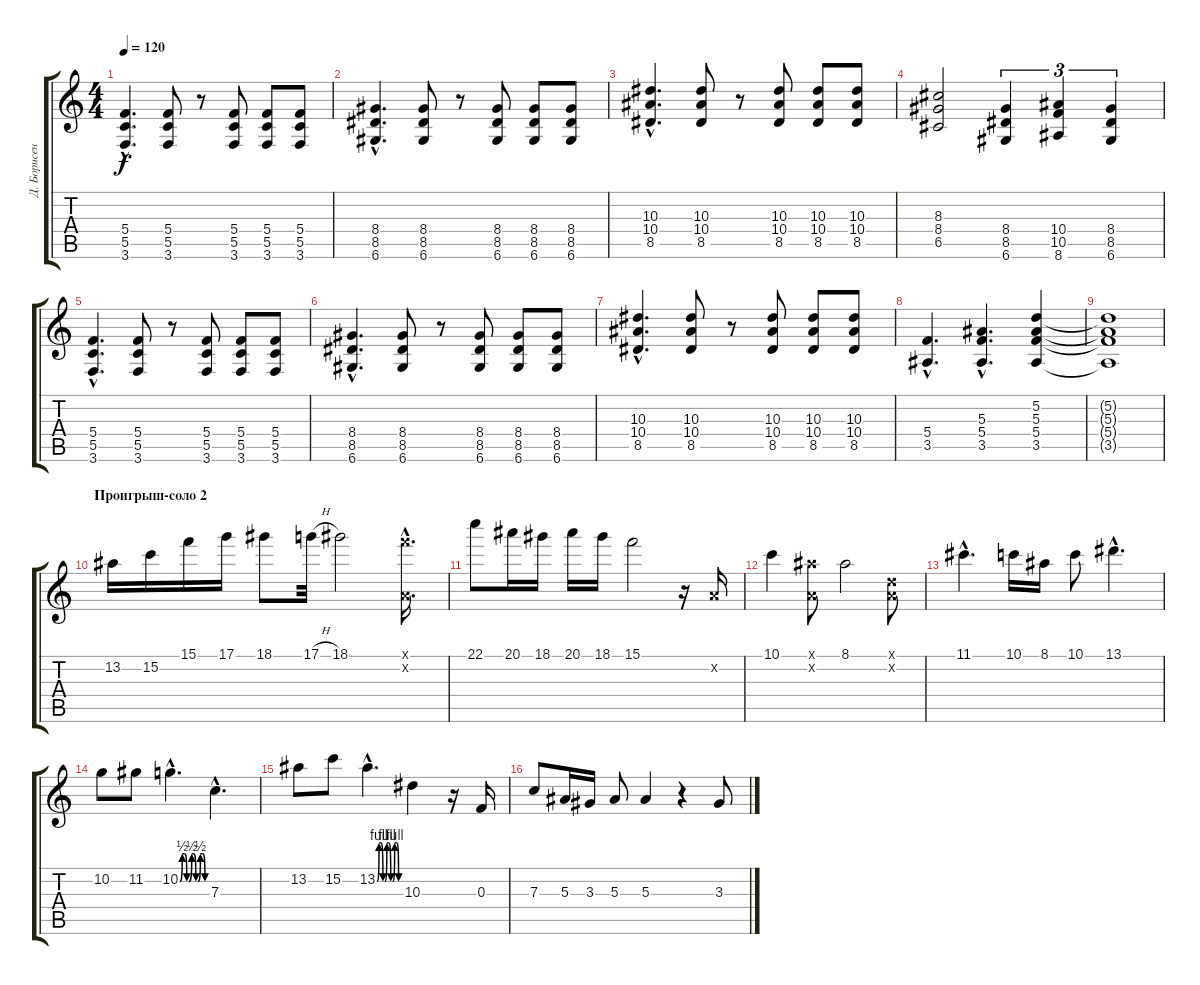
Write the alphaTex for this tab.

\track ("Д. Борисенков" "Д. Борисен") {instrument distortionguitar}
\staff {score tabs}
\tuning (D4 A3 F3 C3 G2 D2) {hide}
\ts (4 4)
\tempo 120
\clef g2
\ks c
(5.4{hac} 5.5{hac} 3.6{hac}).4{d dy f} (5.4 5.5 3.6).8 r.8 (5.4 5.5 3.6).8 (5.4 5.5 3.6).8 (5.4 5.5 3.6).8 |
(8.4{hac} 8.5{hac} 6.6{hac}).4{d} (8.4 8.5 6.6).8 r.8 (8.4 8.5 6.6).8 (8.4 8.5 6.6).8 (8.4 8.5 6.6).8 |
(10.3{hac} 10.4{hac} 8.5{hac}).4{d} (10.3 10.4 8.5).8 r.8 (10.3 10.4 8.5).8 (10.3 10.4 8.5).8 (10.3 10.4 8.5).8 |
(8.3 8.4 6.5).2 (8.4 8.5 6.6).4{tu (3 2)} (10.4 10.5 8.6).4{tu (3 2)} (8.4 8.5 6.6).4{tu (3 2)} |
(5.4{hac} 5.5{hac} 3.6{hac}).4{d} (5.4 5.5 3.6).8 r.8 (5.4 5.5 3.6).8 (5.4 5.5 3.6).8 (5.4 5.5 3.6).8 |
(8.4{hac} 8.5{hac} 6.6{hac}).4{d} (8.4 8.5 6.6).8 r.8 (8.4 8.5 6.6).8 (8.4 8.5 6.6).8 (8.4 8.5 6.6).8 |
(10.3{hac} 10.4{hac} 8.5{hac}).4{d} (10.3 10.4 8.5).8 r.8 (10.3 10.4 8.5).8 (10.3 10.4 8.5).8 (10.3 10.4 8.5).8 |
(5.4{hac} 3.5{hac}).4{d} (5.3{hac} 5.4{hac} 3.5{hac}).4{d} (5.2 5.3 5.4 3.5).4 |
(5.2{t} 5.3{t} 5.4{t} 3.5{t}).1 |
\section ("" "Проигрыш-соло 2")
13.2.16 15.2.16 15.1.16 17.1.16 18.1.8 17.1{h}.32 18.1.2 (15.1{hac x} 0.2{hac x}).16{d} |
22.1.8 20.1.16 18.1.16 20.1.16 18.1.16 15.1.2 r.16 0.2{x}.16 |
10.1.4 (8.1{x} 0.2{x}).8 8.1.2 (0.1{x} 0.2{x}).8 |
11.1{hac}.4{d} 10.1.16 8.1.16 10.1.8 13.1{hac}.4{d} |
10.2.8 11.2.8 10.2{be (custom 0 0 5 2 10 2 15 0 20 0 26 2 30 2 35 0 40 0 45 2 50 2 55 0 60 0) hac}.4{d} 7.3{hac}.4{d} |
13.2.8 15.2.8 13.2{be (custom 0 0 5 4 10 4 15 0 20 0 25 4 30 4 35 0 40 0 45 4 50 4 55 0 58 0 60 0) hac}.4{d} 10.3.4 r.16 0.3.16 |
7.3.8 5.3.16 3.3.16 5.3.8 5.3.4 r.4 3.3.8
